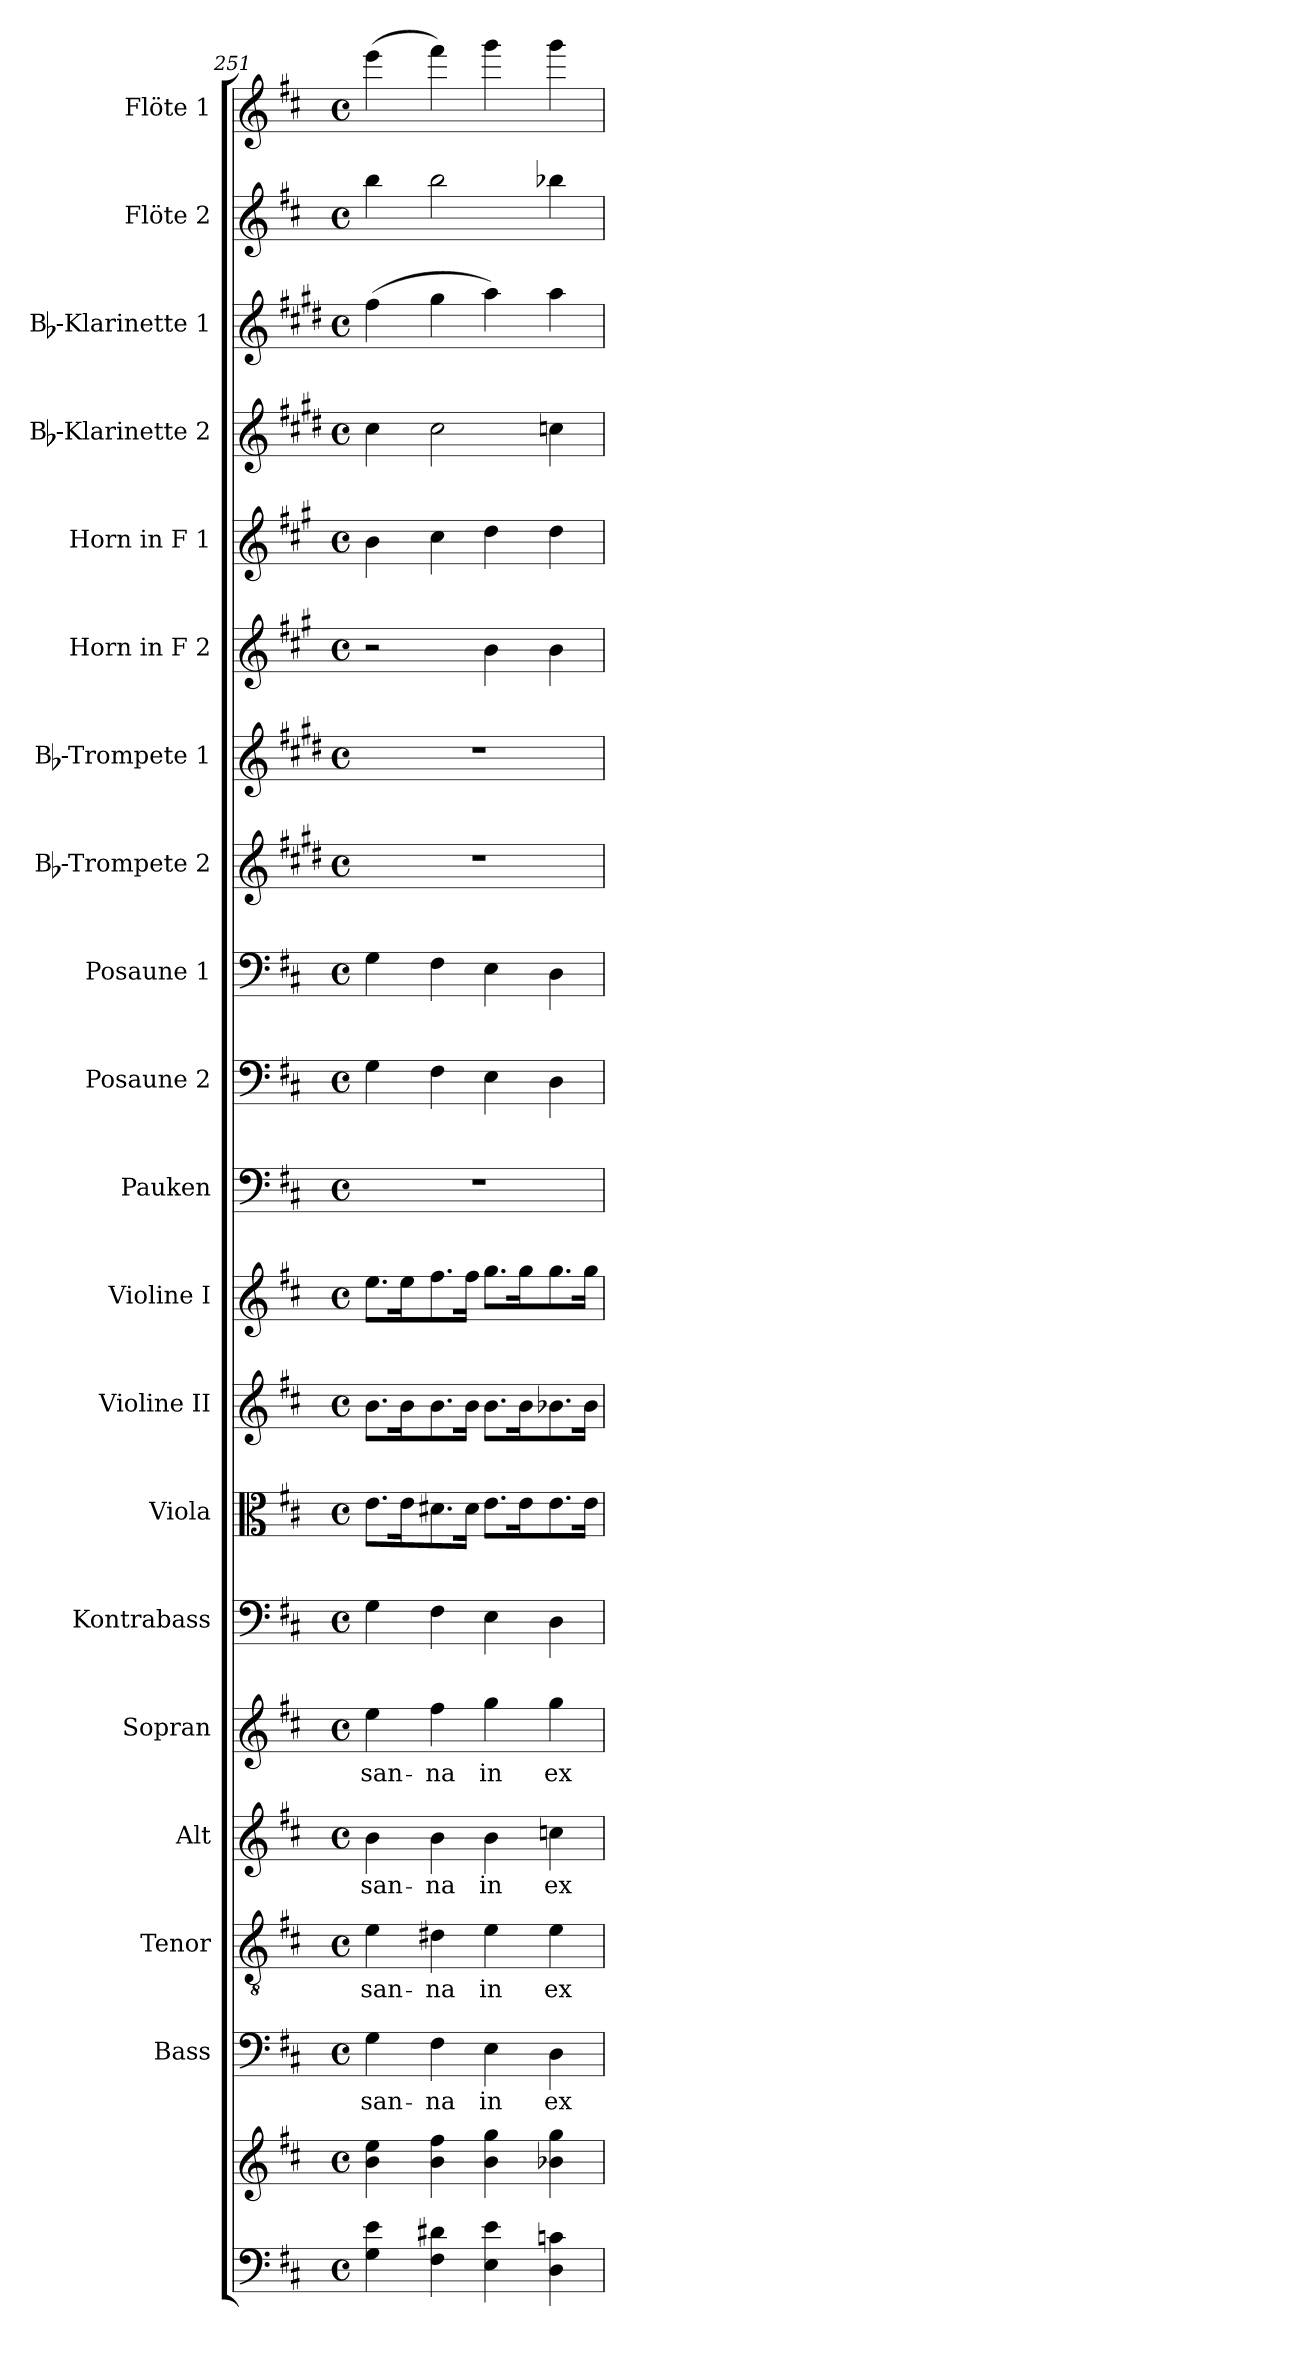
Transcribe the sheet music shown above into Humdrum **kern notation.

**kern	**kern	**kern	**text	**kern	**text	**kern	**text	**kern	**text	**kern	**kern	**kern	**kern	**kern	**kern	**kern	**kern	**kern	**kern	**kern	**kern	**kern	**kern	**kern
*part20	*part20	*part19	*part19	*part18	*part18	*part17	*part17	*part16	*part16	*part15	*part14	*part13	*part12	*part11	*part10	*part9	*part8	*part7	*part6	*part5	*part4	*part3	*part2	*part1
*staff21	*staff20	*staff19	*staff19	*staff18	*staff18	*staff17	*staff17	*staff16	*staff16	*staff15	*staff14	*staff13	*staff12	*staff11	*staff10	*staff9	*staff8	*staff7	*staff6	*staff5	*staff4	*staff3	*staff2	*staff1
*	*	*I"Bass	*	*I"Tenor	*	*I"Alt	*	*I"Sopran	*	*I"Kontrabass	*I"Viola	*I"Violine II	*I"Violine I	*I"Pauken	*I"Posaune 2	*I"Posaune 1	*I"Bb-Trompete 2	*I"Bb-Trompete 1	*I"Horn in F 2	*I"Horn in F 1	*I"Bb-Klarinette 2	*I"Bb-Klarinette 1	*I"Flöte 2	*I"Flöte 1
*	*	*I'B.	*	*I'T.	*	*I'A.	*	*I'S.	*	*I'Kb.	*I'Vla.	*I'Vl. II	*I'Vl. I	*I'Pk.	*I'Pos. 2	*I'Pos. 1	*I'Bb Trp. 2	*I'Bb Trp. 1	*	*	*I'Bb Kl. 2	*I'Bb Kl. 1	*I'Fl. 2	*I'Fl. 1
*clefF4	*clefG2	*clefF4	*	*clefGv2	*	*clefG2	*	*clefG2	*	*clefF4	*clefC3	*clefG2	*clefG2	*clefF4	*clefF4	*clefF4	*clefG2	*clefG2	*clefG2	*clefG2	*clefG2	*clefG2	*clefG2	*clefG2
*	*	*	*	*	*	*	*	*	*	*ITrd7c12	*	*	*	*	*	*	*ITrd1c2	*ITrd1c2	*ITrd4c7	*ITrd4c7	*ITrd1c2	*ITrd1c2	*	*
*k[f#c#]	*k[f#c#]	*k[f#c#]	*	*k[f#c#]	*	*k[f#c#]	*	*k[f#c#]	*	*k[f#c#]	*k[f#c#]	*k[f#c#]	*k[f#c#]	*k[f#c#]	*k[f#c#]	*k[f#c#]	*k[f#c#]	*k[f#c#]	*k[f#c#]	*k[f#c#]	*k[f#c#]	*k[f#c#]	*k[f#c#]	*k[f#c#]
*D:	*D:	*D:	*	*D:	*	*D:	*	*D:	*	*D:	*D:	*D:	*D:	*D:	*D:	*D:	*D:	*D:	*D:	*D:	*D:	*D:	*D:	*D:
*M4/4	*M4/4	*M4/4	*	*M4/4	*	*M4/4	*	*M4/4	*	*M4/4	*M4/4	*M4/4	*M4/4	*M4/4	*M4/4	*M4/4	*M4/4	*M4/4	*M4/4	*M4/4	*M4/4	*M4/4	*M4/4	*M4/4
*met(c)	*met(c)	*met(c)	*	*met(c)	*	*met(c)	*	*met(c)	*	*met(c)	*met(c)	*met(c)	*met(c)	*met(c)	*met(c)	*met(c)	*met(c)	*met(c)	*met(c)	*met(c)	*met(c)	*met(c)	*met(c)	*met(c)
=251	=251	=251	=251	=251	=251	=251	=251	=251	=251	=251	=251	=251	=251	=251	=251	=251	=251	=251	=251	=251	=251	=251	=251	=251
!	!	!	!LO:LY:b	!	!LO:LY:b	!	!LO:LY:b	!	!LO:LY:b	!	!	!	!	!	!	!	!	!	!	!	!	!	!	!
4G\ 4e\	4b\ 4ee\	4G\	-san-	4e\	-san-	4b\	-san-	4ee\	-san-	4GG\	8.e\L	8.b\L	8.ee\L	1r	4G\	4G\	1r	1r	2r	4e\	4b\	(>4ee\	4bb\	(>4eee\
.	.	.	.	.	.	.	.	.	.	.	16e\k	16b\k	16ee\k	.	.	.	.	.	.	.	.	.	.	.
!	!	!	!LO:LY:b	!	!LO:LY:b	!	!LO:LY:b	!	!LO:LY:b	!	!	!	!	!	!	!	!	!	!	!	!	!	!	!
4F#\ 4d#X\	4b\ 4ff#\	4F#\	-na	4d#X\	-na	4b\	-na	4ff#\	-na	4FF#\	8.d#X\	8.b\	8.ff#\	.	4F#\	4F#\	.	.	.	4f#\	2b\	4ff#\	2bb\	4fff#\)
.	.	.	.	.	.	.	.	.	.	.	16d#\Jk	16b\Jk	16ff#\Jk	.	.	.	.	.	.	.	.	.	.	.
!	!	!	!LO:LY:b	!	!LO:LY:b	!	!LO:LY:b	!	!LO:LY:b	!	!	!	!	!	!	!	!	!	!	!	!	!	!	!
4E\ 4e\	4b\ 4gg\	4E\	in	4e\	in	4b\	in	4gg\	in	4EE\	8.e\L	8.b\L	8.gg\L	.	4E\	4E\	.	.	4e\	4g\	.	4gg\)	.	4ggg\
.	.	.	.	.	.	.	.	.	.	.	16e\k	16b\k	16gg\k	.	.	.	.	.	.	.	.	.	.	.
!	!	!	!LO:LY:b	!	!LO:LY:b	!	!LO:LY:b	!	!LO:LY:b	!	!	!	!	!	!	!	!	!	!	!	!	!	!	!
4D\ 4cn\	4b-X\ 4gg\	4D\	ex-	4e\	ex-	4ccn\	ex-	4gg\	ex-	4DD\	8.e\	8.b-X\	8.gg\	.	4D\	4D\	.	.	4e\	4g\	4b-X\	4gg\	4bb-X\	4ggg\
.	.	.	.	.	.	.	.	.	.	.	16e\Jk	16b-\Jk	16gg\Jk	.	.	.	.	.	.	.	.	.	.	.
=	=	=	=	=	=	=	=	=	=	=	=	=	=	=	=	=	=	=	=	=	=	=	=	=
*-	*-	*-	*-	*-	*-	*-	*-	*-	*-	*-	*-	*-	*-	*-	*-	*-	*-	*-	*-	*-	*-	*-	*-	*-
